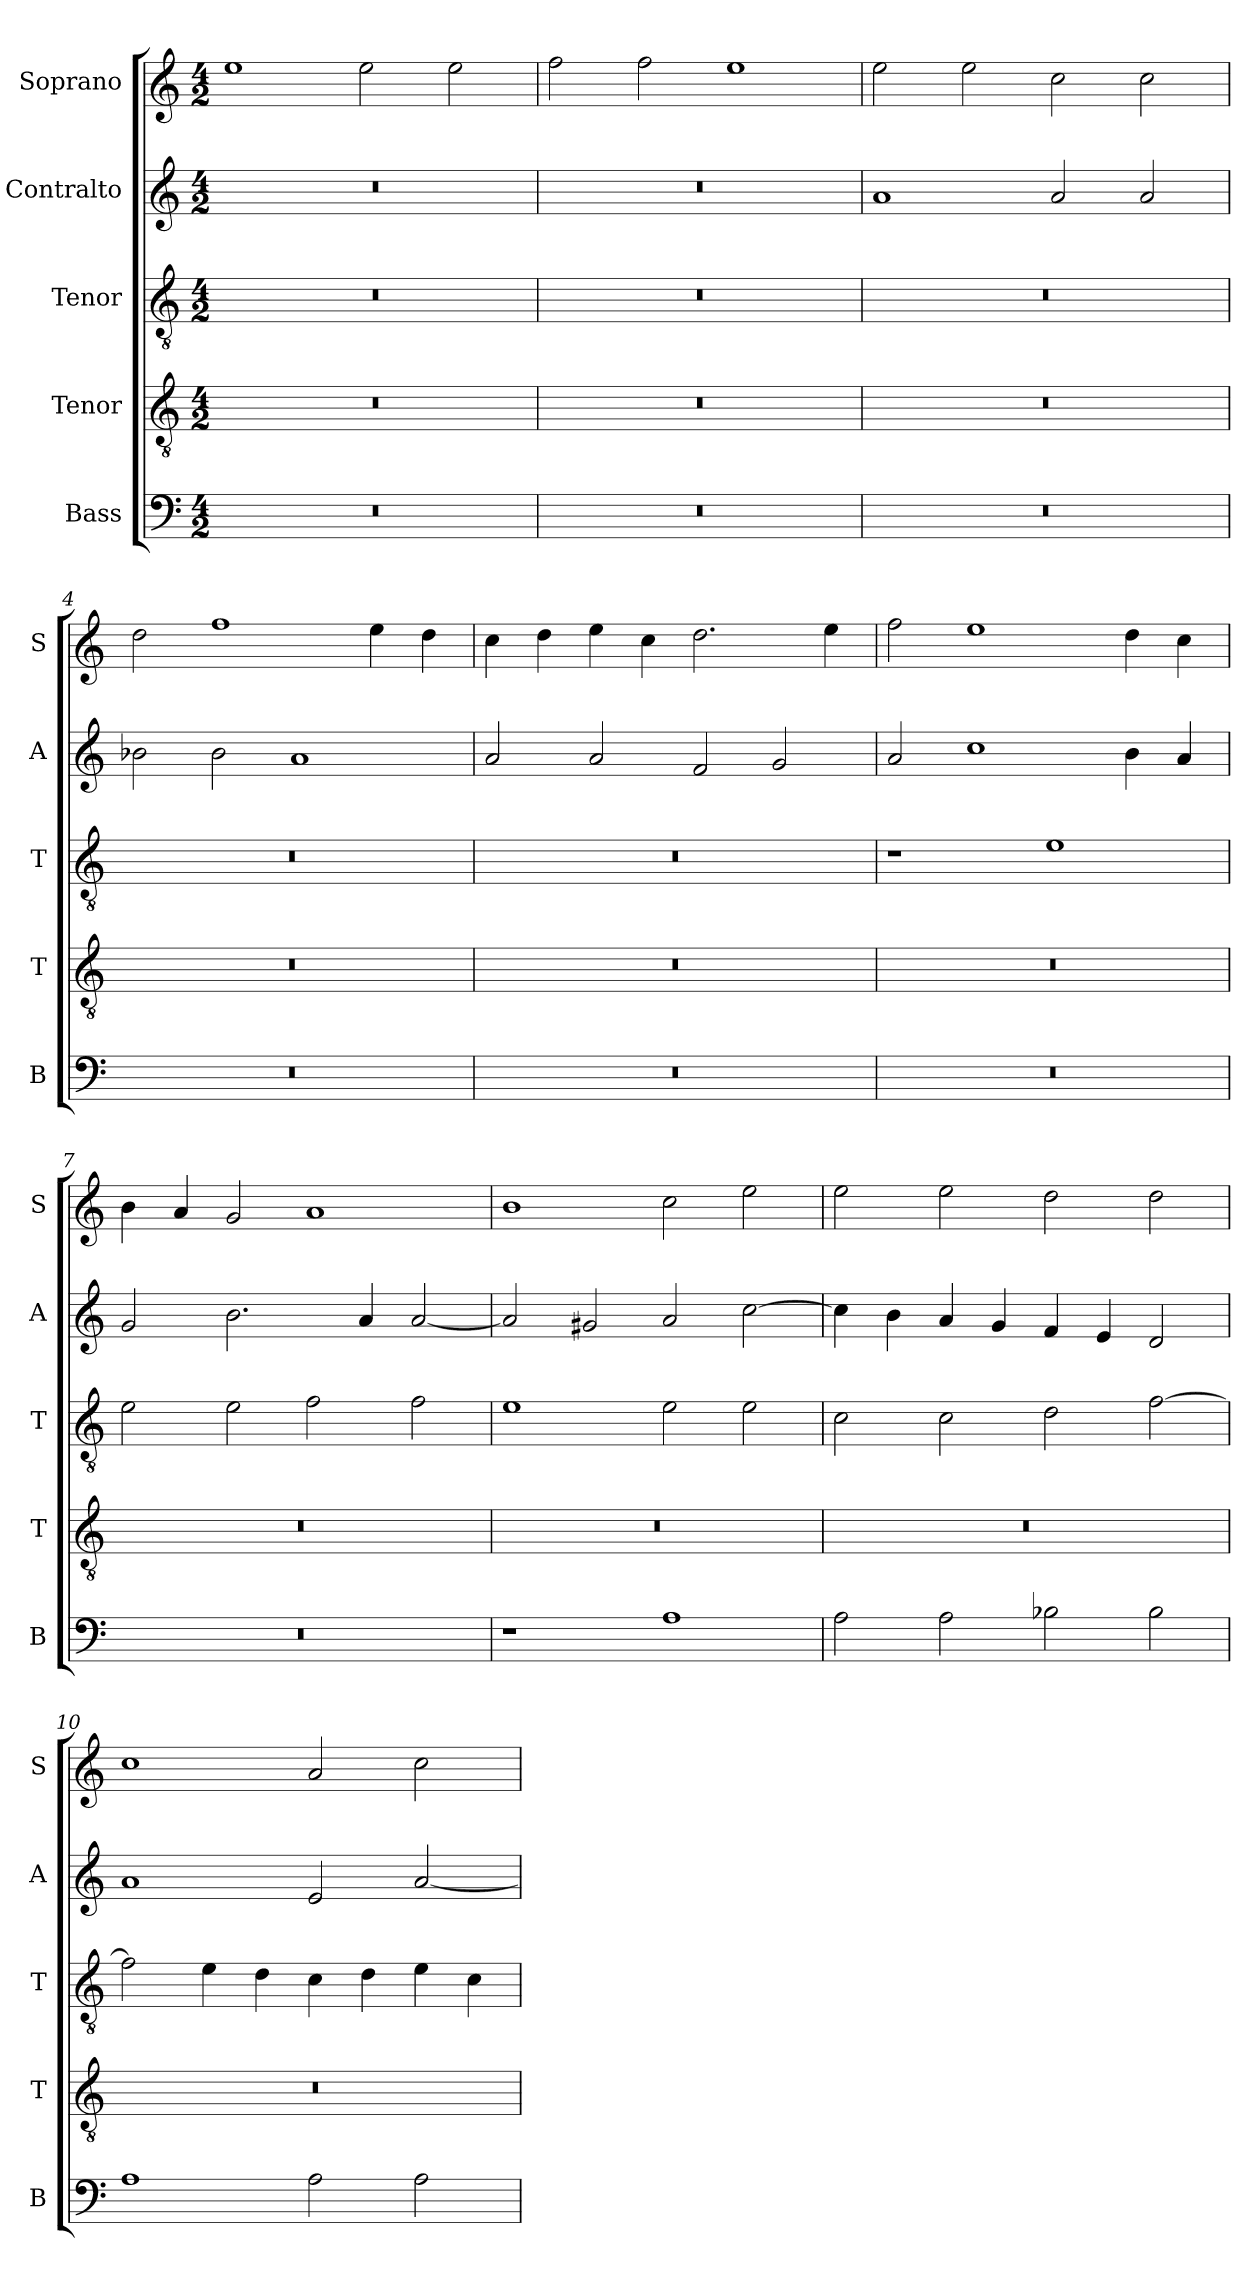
**kern	**kern	**kern	**kern	**kern
*part5	*part4	*part3	*part2	*part1
*staff5	*staff4	*staff3	*staff2	*staff1
*I"Bass	*I"Tenor	*I"Tenor	*I"Contralto	*I"Soprano
*I'B	*I'T	*I'T	*I'A	*I'S
*clefF4	*clefGv2	*clefGv2	*clefG2	*clefG2
*k[]	*k[]	*k[]	*k[]	*k[]
*A:aeo	*A:aeo	*A:aeo	*A:aeo	*A:aeo
*M4/2	*M4/2	*M4/2	*M4/2	*M4/2
=1	=1	=1	=1	=1
0r	0r	0r	0r	1ee
.	.	.	.	2ee
.	.	.	.	2ee
=2	=2	=2	=2	=2
0r	0r	0r	0r	2ff
.	.	.	.	2ff
.	.	.	.	1ee
=3	=3	=3	=3	=3
0r	0r	0r	1a	2ee
.	.	.	.	2ee
.	.	.	2a	2cc
.	.	.	2a	2cc
=4	=4	=4	=4	=4
0r	0r	0r	2b-X	2dd
.	.	.	2b-	1ff
.	.	.	1a	.
.	.	.	.	4ee
.	.	.	.	4dd
=5	=5	=5	=5	=5
0r	0r	0r	2a	4cc
.	.	.	.	4dd
.	.	.	2a	4ee
.	.	.	.	4cc
.	.	.	2f	2.dd
.	.	.	2g	.
.	.	.	.	4ee
=6	=6	=6	=6	=6
0r	0r	1r	2a	2ff
.	.	.	1cc	1ee
.	.	1e	.	.
.	.	.	4b	4dd
.	.	.	4a	4cc
=7	=7	=7	=7	=7
0r	0r	2e	2g	4b
.	.	.	.	4a
.	.	2e	2.b	2g
.	.	2f	.	1a
.	.	.	4a	.
.	.	2f	[2a	.
=8	=8	=8	=8	=8
1r	0r	1e	2a]	1b
.	.	.	2g#X	.
1A	.	2e	2a	2cc
.	.	2e	[2cc	2ee
=9	=9	=9	=9	=9
2A	0r	2c	4cc]	2ee
.	.	.	4b	.
2A	.	2c	4a	2ee
.	.	.	4g	.
2B-X	.	2d	4f	2dd
.	.	.	4e	.
2B-	.	[2f	2d	2dd
=10	=10	=10	=10	=10
1A	0r	2f]	1a	1cc
.	.	4e	.	.
.	.	4d	.	.
2A	.	4c	2e	2a
.	.	4d	.	.
2A	.	4e	[2a	2cc
.	.	4c	.	.
=	=	=	=	=
*-	*-	*-	*-	*-
